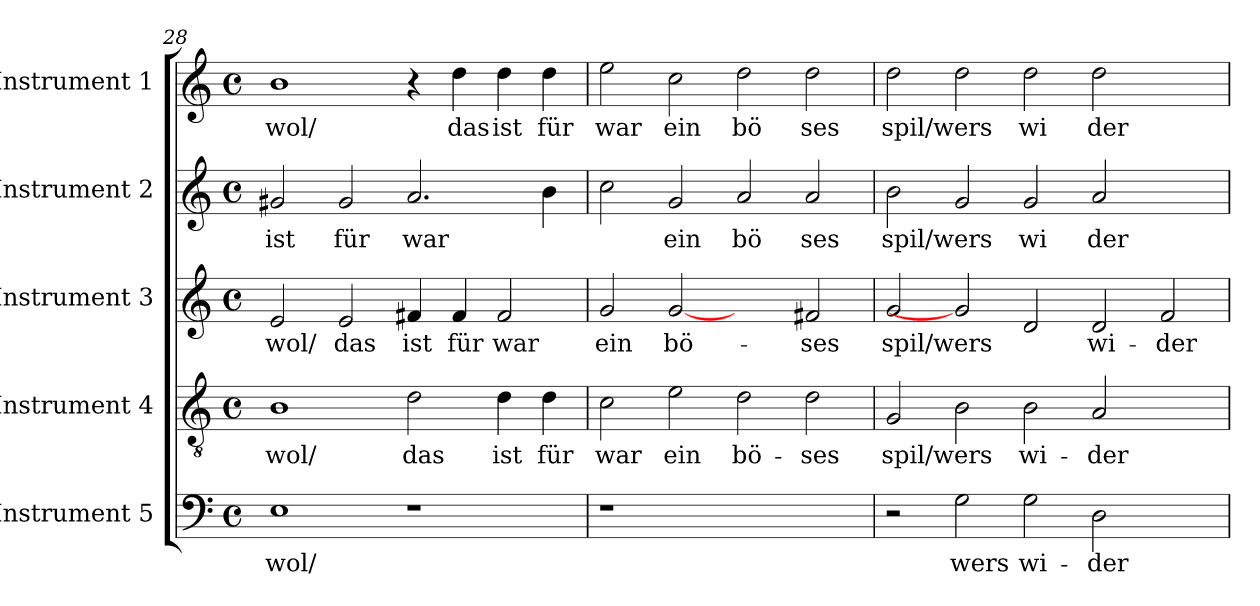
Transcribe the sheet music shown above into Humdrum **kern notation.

**kern	**text	**kern	**text	**kern	**text	**kern	**text	**kern	**text
*part5	*part5	*part4	*part4	*part3	*part3	*part2	*part2	*part1	*part1
*staff5	*staff5	*staff4	*staff4	*staff3	*staff3	*staff2	*staff2	*staff1	*staff1
*I"Instrument 5	*	*I"Instrument 4	*	*I"Instrument 3	*	*I"Instrument 2	*	*I"Instrument 1	*
*clefF4	*	*clefGv2	*	*clefG2	*	*clefG2	*	*clefG2	*
*M4/4	*	*M4/4	*	*M4/4	*	*M4/4	*	*M4/4	*
*met(c)	*	*met(c)	*	*met(c)	*	*met(c)	*	*met(c)	*
=28	=28	=28	=28	=28	=28	=28	=28	=28	=28
!	!LO:LY:b:cj	!	!LO:LY:b:cj	!	!LO:LY:b:cj	!	!LO:LY:b:cj	!	!LO:LY:b:cj
1E	wol/	1B	wol/	2e/	wol/	2g#X/	ist	1b	wol/
!	!	!	!	!	!LO:LY:b:cj	!	!LO:LY:b:cj	!	!
.	.	.	.	2e/	das	2g#/	für	.	.
!	!	!	!LO:LY:b:cj	!	!LO:LY:b:cj	!	!LO:LY:b	!	!
1r	.	2d\	das	4f#X/	ist	2.a/	war	4r	.
!	!	!	!	!	!LO:LY:b:cj	!	!	!	!LO:LY:b:cj
.	.	.	.	4f#/	für	.	.	4dd\	das
!	!	!	!LO:LY:b:cj	!	!LO:LY:b:cj	!	!	!	!LO:LY:b:cj
.	.	4d\	ist	2f#/	war	.	.	4dd\	ist
!	!	!	!LO:LY:b:cj	!	!	!	!	!	!LO:LY:b:cj
.	.	4d\	für	.	.	4b\	.	4dd\	für
!!LO:PB:g=z
=29	=29	=29	=29	=29	=29	=29	=29	=29	=29
!	!	!	!LO:LY:b:cj	!	!LO:LY:b:cj	!	!	!	!LO:LY:b:cj
1r	.	2c\	war	2g/	ein	2cc\	.	2ee\	war
!	!	!	!LO:LY:b:cj	!	!LO:LY:b:cj	!	!LO:LY:b:cj	!	!LO:LY:b:cj
.	.	2e\	ein	[2g	bö-	2g/	ein	2cc\	ein
!	!	!	!LO:LY:b:cj	!	!	!	!LO:LY:b:cj	!	!LO:LY:b:cj
1ryy	.	2d\	bö-	2ryy	.	2a/	bö	2dd\	bö
!	!	!	!LO:LY:b:cj	!	!LO:LY:b:cj	!	!LO:LY:b:cj	!	!LO:LY:b:cj
.	.	2d\	-ses	2f#/	-ses	2a/	ses	2dd\	ses
=30	=30	=30	=30	=30	=30	=30	=30	=30	=30
!	!	!	!LO:LY:b	!	!LO:LY:b	!	!LO:LY:b	!	!LO:LY:b
2r	.	2G/	spil/wers	2g/	spil/wers	2b\	spil/wers	2dd\	spil/wers
!	!LO:LY:b:cj	!	!	!	!	!	!	!	!
2G\	wers	2B\	.	2g]	.	2g/	.	2dd\	.
!	!LO:LY:b:cj	!	!LO:LY:b:cj	!	!	!	!LO:LY:b:cj	!	!LO:LY:b:cj
2G\	wi-	2B\	wi-	2d/	.	2g/	wi	2dd\	wi
!	!LO:LY:b:cj	!	!LO:LY:b:cj	!	!LO:LY:b:cj	!	!LO:LY:b:cj	!	!LO:LY:b:cj
2D\	-der	2A/	-der	2d/	wi-	2a/	der	2dd\	der
!	!	!	!	!	!LO:LY:b:cj	!	!	!	!
2ryy	.	2ryy	.	2f/	-der	2ryy	.	2ryy	.
=	=	=	=	=	=	=	=	=	=
*-	*-	*-	*-	*-	*-	*-	*-	*-	*-
